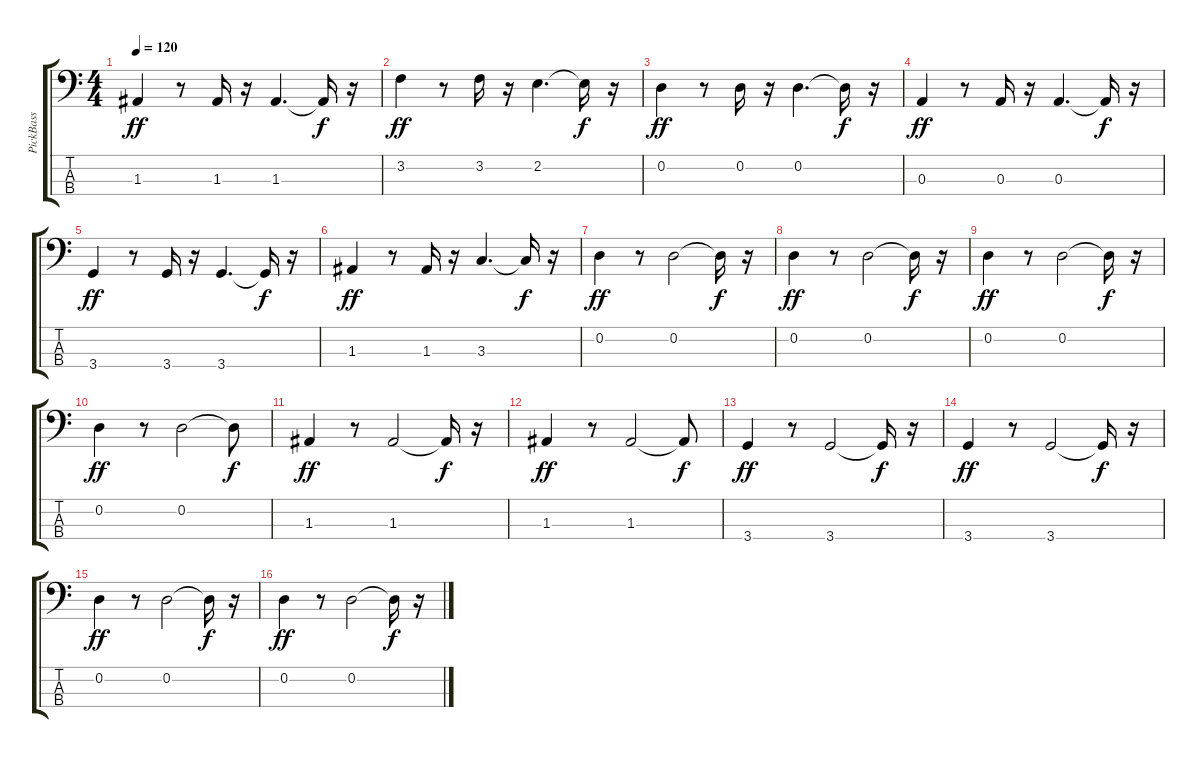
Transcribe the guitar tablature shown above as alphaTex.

\track ("PickBass" "PickBass") {instrument electricbasspick}
\staff {score tabs}
\tuning (G2 D2 A1 E1) {hide}
\ts (4 4)
\tempo 120
\clef f4
\ks c
1.3.4{dy ff} r.8 1.3.16 r.16 1.3.4{d} 1.3{t}.16{dy f} r.16 |
3.2.4{dy ff} r.8 3.2.16 r.16 2.2.4{d} 2.2{t}.16{dy f} r.16 |
0.2.4{dy ff} r.8 0.2.16 r.16 0.2.4{d} 0.2{t}.16{dy f} r.16 |
0.3.4{dy ff} r.8 0.3.16 r.16 0.3.4{d} 0.3{t}.16{dy f} r.16 |
3.4.4{dy ff} r.8 3.4.16 r.16 3.4.4{d} 3.4{t}.16{dy f} r.16 |
1.3.4{dy ff} r.8 1.3.16 r.16 3.3.4{d} 3.3{t}.16{dy f} r.16 |
0.2.4{dy ff} r.8 0.2.2 0.2{t}.16{dy f} r.16 |
0.2.4{dy ff} r.8 0.2.2 0.2{t}.16{dy f} r.16 |
0.2.4{dy ff} r.8 0.2.2 0.2{t}.16{dy f} r.16 |
0.2.4{dy ff} r.8 0.2.2 0.2{t}.8{dy f} |
1.3.4{dy ff} r.8 1.3.2 1.3{t}.16{dy f} r.16 |
1.3.4{dy ff} r.8 1.3.2 1.3{t}.8{dy f} |
3.4.4{dy ff} r.8 3.4.2 3.4{t}.16{dy f} r.16 |
3.4.4{dy ff} r.8 3.4.2 3.4{t}.16{dy f} r.16 |
0.2.4{dy ff} r.8 0.2.2 0.2{t}.16{dy f} r.16 |
0.2.4{dy ff} r.8 0.2.2 0.2{t}.16{dy f} r.16
